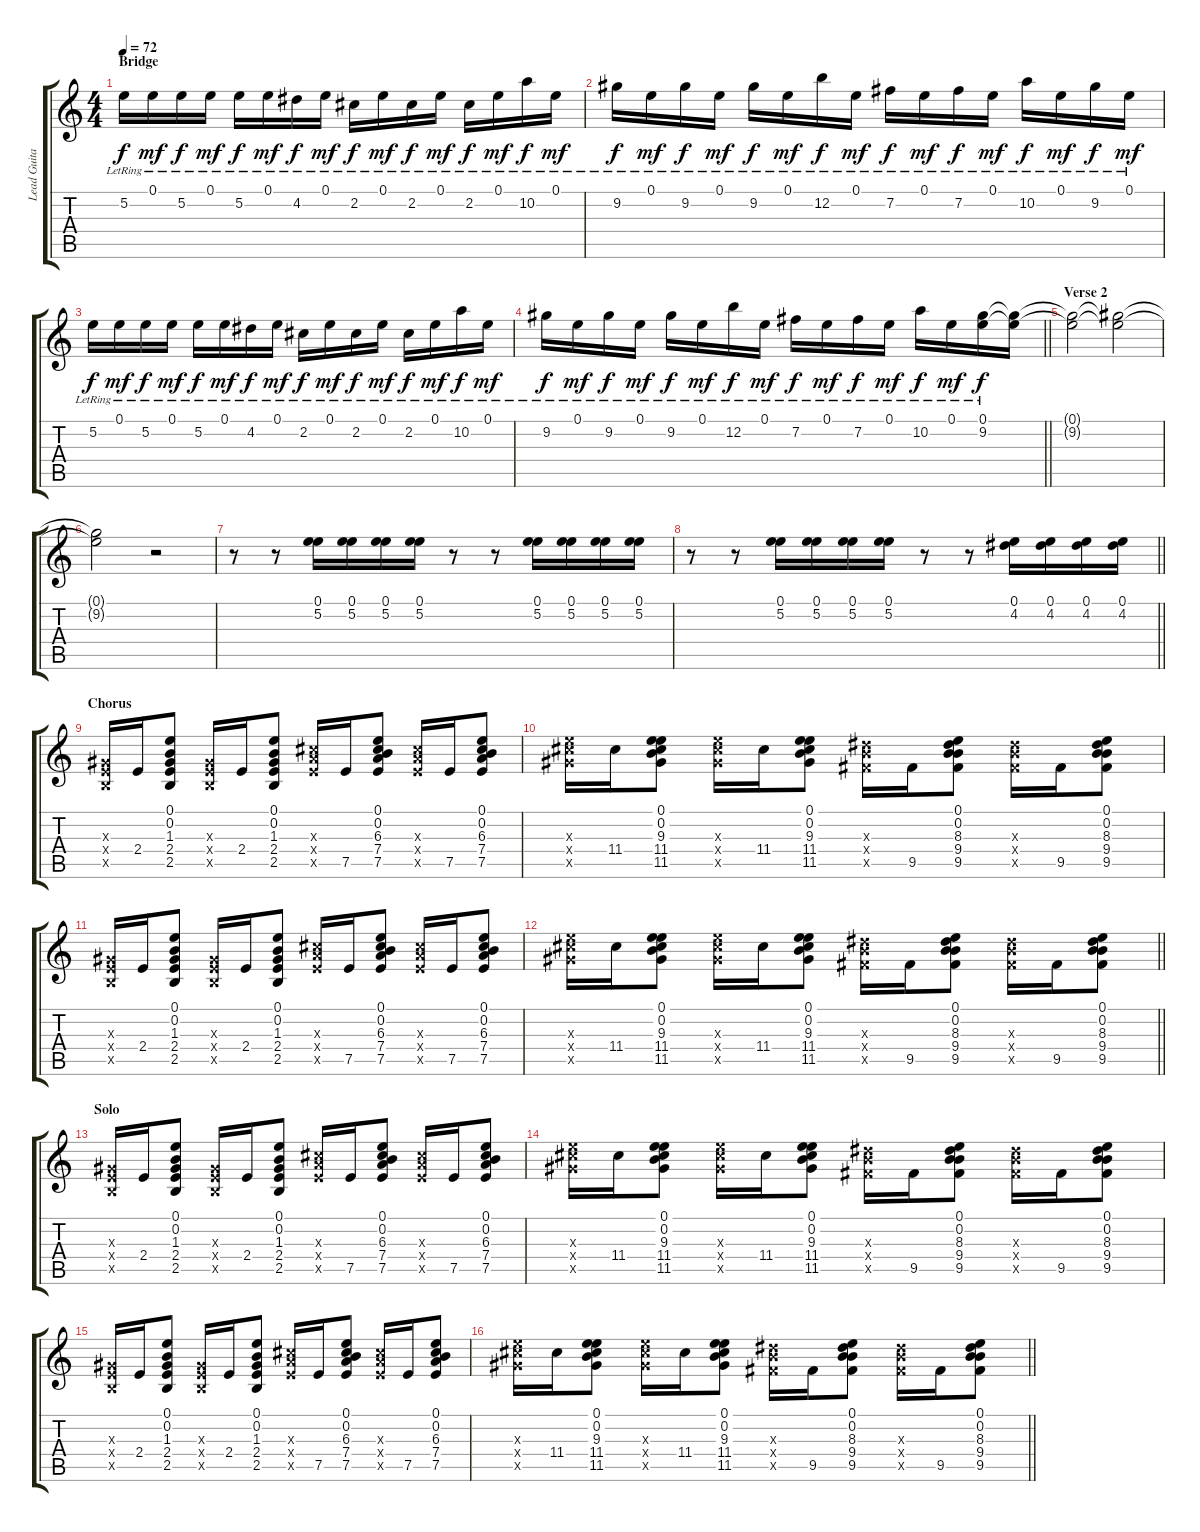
\track ("Lead Guitar" "Lead Guita") {instrument distortionguitar}
\staff {score tabs}
\tuning (E4 B3 G3 D3 A2 E2) {hide}
\ts (4 4)
\section ("" "Bridge")
\tempo 72
\clef g2
\ks c
5.2{lr}.16{dy f} 0.1{lr}.16{dy mf} 5.2{lr}.16{dy f} 0.1{lr}.16{dy mf} 5.2{lr}.16{dy f} 0.1{lr}.16{dy mf} 4.2{lr}.16{dy f} 0.1{lr}.16{dy mf} 2.2{lr}.16{dy f} 0.1{lr}.16{dy mf} 2.2{lr}.16{dy f} 0.1{lr}.16{dy mf} 2.2{lr}.16{dy f} 0.1{lr}.16{dy mf} 10.2{lr}.16{dy f} 0.1{lr}.16{dy mf} |
9.2{lr}.16{dy f} 0.1{lr}.16{dy mf} 9.2{lr}.16{dy f} 0.1{lr}.16{dy mf} 9.2{lr}.16{dy f} 0.1{lr}.16{dy mf} 12.2{lr}.16{dy f} 0.1{lr}.16{dy mf} 7.2{lr}.16{dy f} 0.1{lr}.16{dy mf} 7.2{lr}.16{dy f} 0.1{lr}.16{dy mf} 10.2{lr}.16{dy f} 0.1{lr}.16{dy mf} 9.2{lr}.16{dy f} 0.1{lr}.16{dy mf} |
5.2{lr}.16{dy f} 0.1{lr}.16{dy mf} 5.2{lr}.16{dy f} 0.1{lr}.16{dy mf} 5.2{lr}.16{dy f} 0.1{lr}.16{dy mf} 4.2{lr}.16{dy f} 0.1{lr}.16{dy mf} 2.2{lr}.16{dy f} 0.1{lr}.16{dy mf} 2.2{lr}.16{dy f} 0.1{lr}.16{dy mf} 2.2{lr}.16{dy f} 0.1{lr}.16{dy mf} 10.2{lr}.16{dy f} 0.1{lr}.16{dy mf} |
\barLineRight lightlight
9.2{lr}.16{dy f} 0.1{lr}.16{dy mf} 9.2{lr}.16{dy f} 0.1{lr}.16{dy mf} 9.2{lr}.16{dy f} 0.1{lr}.16{dy mf} 12.2{lr}.16{dy f} 0.1{lr}.16{dy mf} 7.2{lr}.16{dy f} 0.1{lr}.16{dy mf} 7.2{lr}.16{dy f} 0.1{lr}.16{dy mf} 10.2{lr}.16{dy f} 0.1{lr}.16{dy mf} (0.1 9.2{lr}).16{dy f} (0.1{t} 9.2{t}).16 |
\section ("" "Verse 2")
(0.1{t} 9.2{t}).2 (0.1{t} 9.2{t}).2{volume 0} |
(0.1{t} 9.2{t}).2 r.2 |
r.8{volume 11} r.8 (0.1 5.2).16 (0.1 5.2).16 (0.1 5.2).16 (0.1 5.2).16 r.8 r.8 (0.1 5.2).16 (0.1 5.2).16 (0.1 5.2).16 (0.1 5.2).16 |
\barLineRight lightlight
r.8 r.8 (0.1 5.2).16 (0.1 5.2).16 (0.1 5.2).16 (0.1 5.2).16 r.8 r.8 (0.1 4.2).16 (0.1 4.2).16 (0.1 4.2).16 (0.1 4.2).16 |
\section ("" "Chorus")
(1.3{x} 2.4{x} 2.5{x}).16 2.4.16 (0.1 0.2 1.3 2.4 2.5).8 (1.3{x} 2.4{x} 2.5{x}).16 2.4.16 (0.1 0.2 1.3 2.4 2.5).8 (6.3{x} 7.4{x} 7.5{x}).16 7.5.16 (0.1 0.2 6.3 7.4 7.5).8 (6.3{x} 7.4{x} 7.5{x}).16 7.5.16 (0.1 0.2 6.3 7.4 7.5).8 |
(9.3{x} 11.4{x} 11.5{x}).16 11.4.16 (0.1 0.2 9.3 11.4 11.5).8 (9.3{x} 11.4{x} 11.5{x}).16 11.4.16 (0.1 0.2 9.3 11.4 11.5).8 (8.3{x} 9.4{x} 9.5{x}).16 9.5.16 (0.1 0.2 8.3 9.4 9.5).8 (8.3{x} 9.4{x} 9.5{x}).16 9.5.16 (0.1 0.2 8.3 9.4 9.5).8 |
(1.3{x} 2.4{x} 2.5{x}).16 2.4.16 (0.1 0.2 1.3 2.4 2.5).8 (1.3{x} 2.4{x} 2.5{x}).16 2.4.16 (0.1 0.2 1.3 2.4 2.5).8 (6.3{x} 7.4{x} 7.5{x}).16 7.5.16 (0.1 0.2 6.3 7.4 7.5).8 (6.3{x} 7.4{x} 7.5{x}).16 7.5.16 (0.1 0.2 6.3 7.4 7.5).8 |
\barLineRight lightlight
(9.3{x} 11.4{x} 11.5{x}).16 11.4.16 (0.1 0.2 9.3 11.4 11.5).8 (9.3{x} 11.4{x} 11.5{x}).16 11.4.16 (0.1 0.2 9.3 11.4 11.5).8 (8.3{x} 9.4{x} 9.5{x}).16 9.5.16 (0.1 0.2 8.3 9.4 9.5).8 (8.3{x} 9.4{x} 9.5{x}).16 9.5.16 (0.1 0.2 8.3 9.4 9.5).8 |
\section ("" "Solo")
(1.3{x} 2.4{x} 2.5{x}).16{volume 11} 2.4.16 (0.1 0.2 1.3 2.4 2.5).8 (1.3{x} 2.4{x} 2.5{x}).16 2.4.16 (0.1 0.2 1.3 2.4 2.5).8 (6.3{x} 7.4{x} 7.5{x}).16 7.5.16 (0.1 0.2 6.3 7.4 7.5).8 (6.3{x} 7.4{x} 7.5{x}).16 7.5.16 (0.1 0.2 6.3 7.4 7.5).8 |
(9.3{x} 11.4{x} 11.5{x}).16 11.4.16 (0.1 0.2 9.3 11.4 11.5).8 (9.3{x} 11.4{x} 11.5{x}).16 11.4.16 (0.1 0.2 9.3 11.4 11.5).8 (8.3{x} 9.4{x} 9.5{x}).16 9.5.16 (0.1 0.2 8.3 9.4 9.5).8 (8.3{x} 9.4{x} 9.5{x}).16 9.5.16 (0.1 0.2 8.3 9.4 9.5).8 |
(1.3{x} 2.4{x} 2.5{x}).16 2.4.16 (0.1 0.2 1.3 2.4 2.5).8 (1.3{x} 2.4{x} 2.5{x}).16 2.4.16 (0.1 0.2 1.3 2.4 2.5).8 (6.3{x} 7.4{x} 7.5{x}).16 7.5.16 (0.1 0.2 6.3 7.4 7.5).8 (6.3{x} 7.4{x} 7.5{x}).16 7.5.16 (0.1 0.2 6.3 7.4 7.5).8 |
\barLineRight lightlight
(9.3{x} 11.4{x} 11.5{x}).16 11.4.16 (0.1 0.2 9.3 11.4 11.5).8 (9.3{x} 11.4{x} 11.5{x}).16 11.4.16 (0.1 0.2 9.3 11.4 11.5).8 (8.3{x} 9.4{x} 9.5{x}).16 9.5.16 (0.1 0.2 8.3 9.4 9.5).8 (8.3{x} 9.4{x} 9.5{x}).16 9.5.16 (0.1 0.2 8.3 9.4 9.5).8
